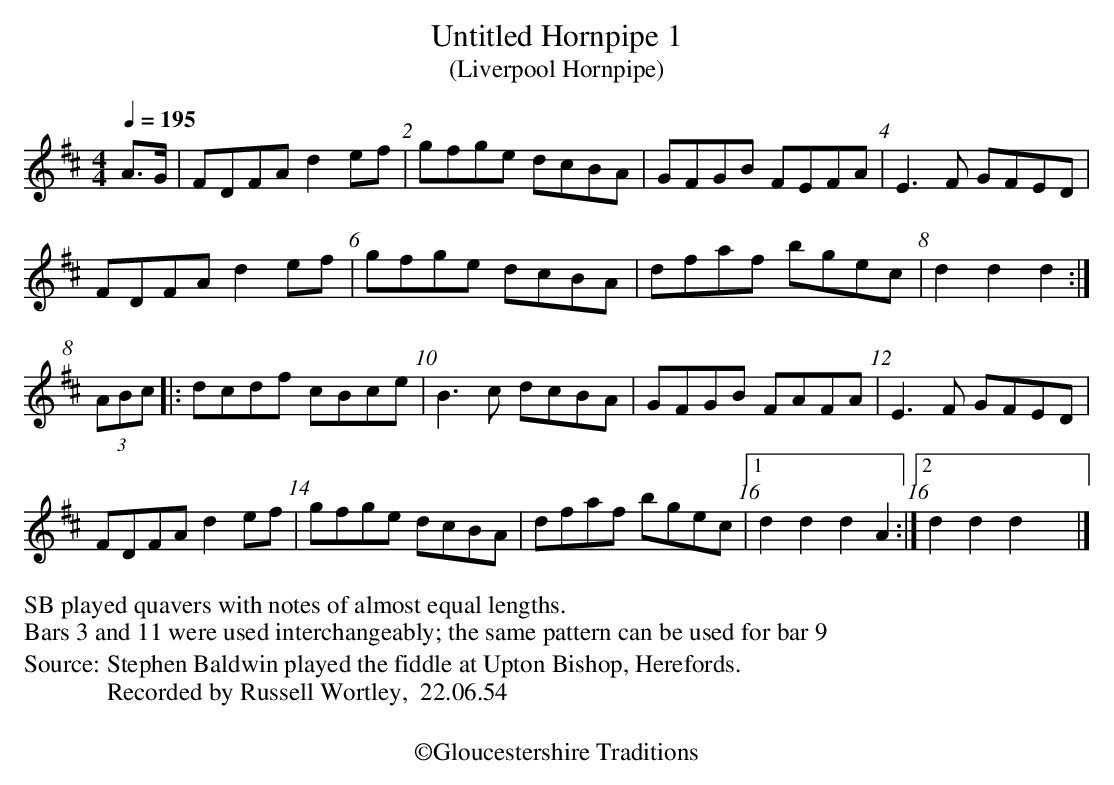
X:1
T:Untitled Hornpipe 1
T:(Liverpool Hornpipe)
Q:1/4=195
M:4/4
L:1/8
K:D
A>G | FDFA d2 ef | gfge dcBA | GFGB FEFA | E3 F GFED |
 FDFA d2 ef |gfge dcBA | dfaf bgec | d2 d2 d2 :|
(3ABc |: dcdf cBce | B3 c dcBA | GFGB FAFA |E3 F GFED |
FDFA d2 ef | gfge dcBA | dfaf bgec |1 d2 d2 d2 A2 :|2 d2 d2 d2 x2|]
